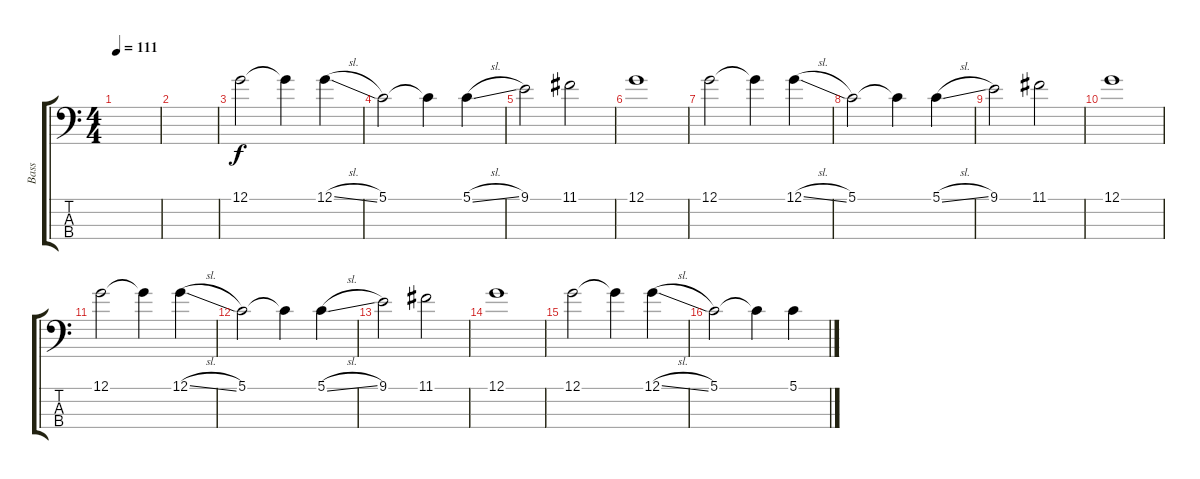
\track ("Bass" "Bass") {instrument electricbasspick}
\staff {score tabs}
\tuning (G2 D2 A1 D1) {hide}
\ts (4 4)
\tempo 111
\clef f4
\ks c
|
|
12.1.2 12.1{t}.4 12.1{sl}.4 |
5.1.2 5.1{t}.4 5.1{sl}.4 |
9.1.2 11.1.2 |
12.1.1 |
12.1.2 12.1{t}.4 12.1{sl}.4 |
5.1.2 5.1{t}.4 5.1{sl}.4 |
9.1.2 11.1.2 |
12.1.1 |
12.1.2 12.1{t}.4 12.1{sl}.4 |
5.1.2 5.1{t}.4 5.1{sl}.4 |
9.1.2 11.1.2 |
12.1.1 |
12.1.2 12.1{t}.4 12.1{sl}.4 |
5.1.2 5.1{t}.4 5.1{sl}.4
